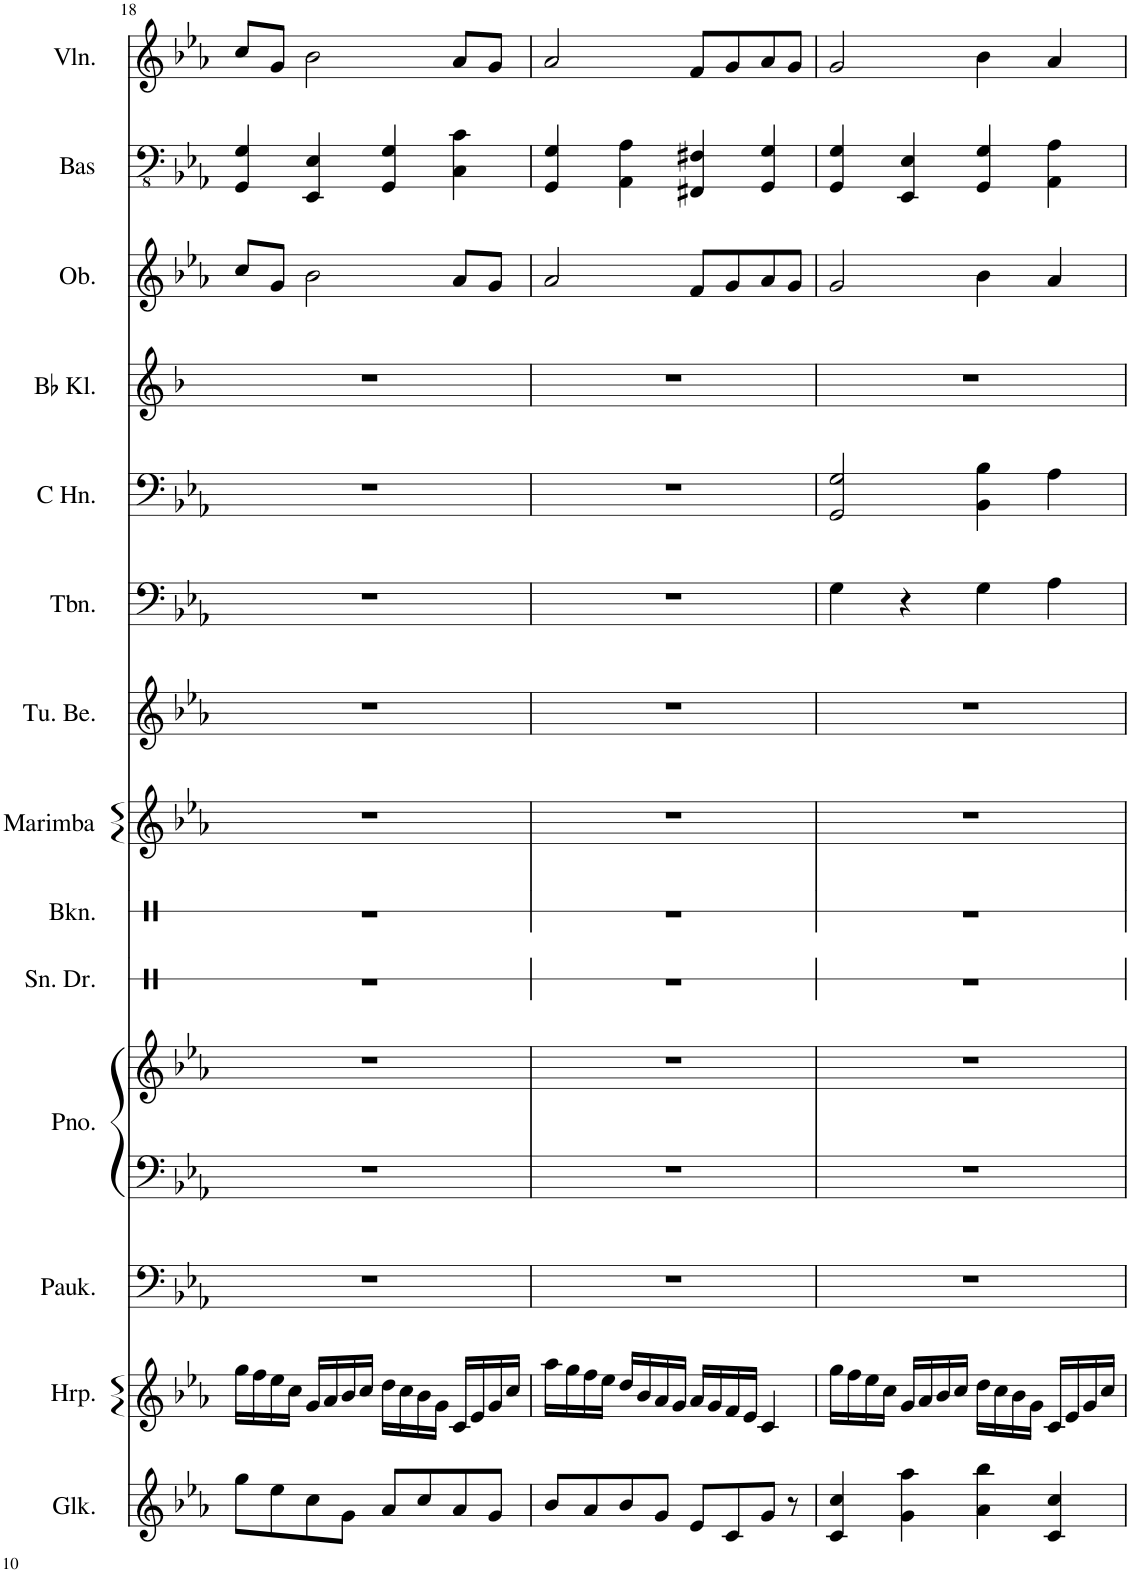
**kern	**kern	**kern	**kern	**kern	**kern	**kern	**kern	**kern	**kern	**kern	**kern	**kern	**kern	**kern
*part14	*part13	*part12	*part11	*part11	*part10	*part9	*part8	*part7	*part6	*part5	*part4	*part3	*part2	*part1
*staff15	*staff14	*staff13	*staff12	*staff11	*staff10	*staff9	*staff8	*staff7	*staff6	*staff5	*staff4	*staff3	*staff2	*staff1
*I"Klokkenspel	*I"Harp	*I"Pauken	*I"Piano	*	*I"Snare drum	*I"Bekken	*I"Marimba	*I"Buisklokken	*I"Trombone	*I"Hoorn in C	*I"Klarinet in Bb	*I"Hobo	*I"Akoestische bas	*I"Violen
*	*I'Hrp.	*I'Pauk.	*I'Pno.	*	*I'Sn. Dr.	*I'Bkn.	*I'Marimba	*	*I'Tbn.	*	*	*	*I'Bas	*I'Vln.
!!LO:PB:g=z
*clefG2	*clefG2	*clefF4	*clefF4	*clefG2	*clefX	*clefX	*clefG2	*clefG2	*clefF4	*clefF4	*clefG2	*clefG2	*clefFv4	*clefG2
*Trd-14c-24	*	*	*	*	*	*	*	*	*	*Trd4c7	*Trd1c2	*	*	*
*k[b-e-a-]	*k[b-e-a-]	*k[b-e-a-]	*k[b-e-a-]	*k[b-e-a-]	*k[]	*k[]	*k[b-e-a-]	*k[b-e-a-]	*k[b-e-a-]	*k[b-e-a-]	*k[b-]	*k[b-e-a-]	*k[b-e-a-]	*k[b-e-a-]
*M4/4	*M4/4	*M4/4	*M4/4	*M4/4	*M4/4	*M4/4	*M4/4	*M4/4	*M4/4	*M4/4	*M4/4	*M4/4	*M4/4	*M4/4
=18	=18	=18	=18	=18	=18	=18	=18	=18	=18	=18	=18	=18	=18	=18
8gg\L	16gg\LL	1r	1r	1r	1r	1r	1r	1r	1r	1r	1r	8cc/L	4GGG/ 4GG/	8cc/L
.	16ff\	.	.	.	.	.	.	.	.	.	.	.	.	.
8ee-\	16ee-\	.	.	.	.	.	.	.	.	.	.	8g/J	.	8g/J
.	16cc\JJ	.	.	.	.	.	.	.	.	.	.	.	.	.
8cc\	16g/LL	.	.	.	.	.	.	.	.	.	.	2b-\	4EEE-/ 4EE-/	2b-\
.	16a-/	.	.	.	.	.	.	.	.	.	.	.	.	.
8g\J	16b-/	.	.	.	.	.	.	.	.	.	.	.	.	.
.	16cc/JJ	.	.	.	.	.	.	.	.	.	.	.	.	.
8a-/L	16dd\LL	.	.	.	.	.	.	.	.	.	.	.	4GGG/ 4GG/	.
.	16cc\	.	.	.	.	.	.	.	.	.	.	.	.	.
8cc/	16b-\	.	.	.	.	.	.	.	.	.	.	.	.	.
.	16g\JJ	.	.	.	.	.	.	.	.	.	.	.	.	.
8a-/	16c/LL	.	.	.	.	.	.	.	.	.	.	8a-/L	4CC\ 4C\	8a-/L
.	16e-/	.	.	.	.	.	.	.	.	.	.	.	.	.
8g/J	16g/	.	.	.	.	.	.	.	.	.	.	8g/J	.	8g/J
.	16cc/JJ	.	.	.	.	.	.	.	.	.	.	.	.	.
=19	=19	=19	=19	=19	=19	=19	=19	=19	=19	=19	=19	=19	=19	=19
8b-/L	16aa-\LL	1r	1r	1r	1r	1r	1r	1r	1r	1r	1r	2a-/	4GGG/ 4GG/	2a-/
.	16gg\	.	.	.	.	.	.	.	.	.	.	.	.	.
8a-/	16ff\	.	.	.	.	.	.	.	.	.	.	.	.	.
.	16ee-\JJ	.	.	.	.	.	.	.	.	.	.	.	.	.
8b-/	16dd/LL	.	.	.	.	.	.	.	.	.	.	.	4AAA-\ 4AA-\	.
.	16b-/	.	.	.	.	.	.	.	.	.	.	.	.	.
8g/J	16a-/	.	.	.	.	.	.	.	.	.	.	.	.	.
.	16g/JJ	.	.	.	.	.	.	.	.	.	.	.	.	.
8e-/L	16a-/LL	.	.	.	.	.	.	.	.	.	.	8f/L	4FFF#X/ 4FF#X/	8f/L
.	16g/	.	.	.	.	.	.	.	.	.	.	.	.	.
8c/	16f/	.	.	.	.	.	.	.	.	.	.	8g/	.	8g/
.	16e-/JJ	.	.	.	.	.	.	.	.	.	.	.	.	.
8g/J	4c/	.	.	.	.	.	.	.	.	.	.	8a-/	4GGG/ 4GG/	8a-/
8r	.	.	.	.	.	.	.	.	.	.	.	8g/J	.	8g/J
=20	=20	=20	=20	=20	=20	=20	=20	=20	=20	=20	=20	=20	=20	=20
4c/ 4cc/	16gg\LL	1r	1r	1r	1r	1r	1r	1r	4G\	2GG/ 2G/	1r	2g/	4GGG/ 4GG/	2g/
.	16ff\	.	.	.	.	.	.	.	.	.	.	.	.	.
.	16ee-\	.	.	.	.	.	.	.	.	.	.	.	.	.
.	16cc\JJ	.	.	.	.	.	.	.	.	.	.	.	.	.
4g\ 4aa-\	16g/LL	.	.	.	.	.	.	.	4r	.	.	.	4EEE-/ 4EE-/	.
.	16a-/	.	.	.	.	.	.	.	.	.	.	.	.	.
.	16b-/	.	.	.	.	.	.	.	.	.	.	.	.	.
.	16cc/JJ	.	.	.	.	.	.	.	.	.	.	.	.	.
4a-\ 4bb-\	16dd\LL	.	.	.	.	.	.	.	4G\	4BB-\ 4B-\	.	4b-\	4GGG/ 4GG/	4b-\
.	16cc\	.	.	.	.	.	.	.	.	.	.	.	.	.
.	16b-\	.	.	.	.	.	.	.	.	.	.	.	.	.
.	16g\JJ	.	.	.	.	.	.	.	.	.	.	.	.	.
4c/ 4cc/	16c/LL	.	.	.	.	.	.	.	4A-\	4A-\	.	4a-/	4AAA-\ 4AA-\	4a-/
.	16e-/	.	.	.	.	.	.	.	.	.	.	.	.	.
.	16g/	.	.	.	.	.	.	.	.	.	.	.	.	.
.	16cc/JJ	.	.	.	.	.	.	.	.	.	.	.	.	.
=	=	=	=	=	=	=	=	=	=	=	=	=	=	=
*-	*-	*-	*-	*-	*-	*-	*-	*-	*-	*-	*-	*-	*-	*-
